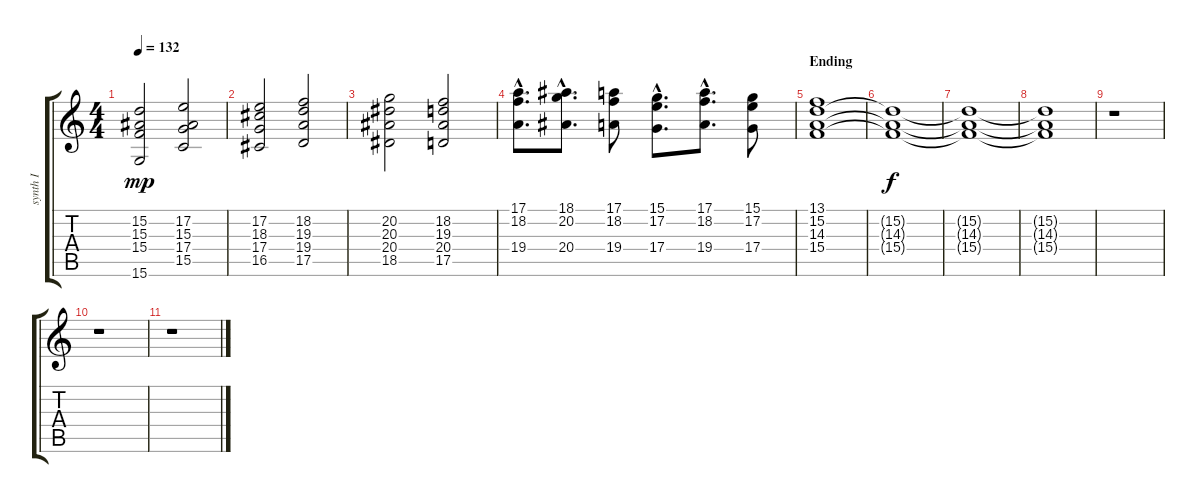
\track ("synth I" "synth I") {instrument pad7halo}
\staff {score tabs}
\tuning (E4 B3 G3 D3 A2 E2) {hide}
\ts (4 4)
\tempo 132
\clef g2
\ks c
(15.2 15.3 15.4 15.6).2{dy mp} (17.2 15.3 17.4 15.5).2 |
(17.2 18.3 17.4 16.5).2 (18.2 19.3 19.4 17.5).2 |
(20.2 20.3 20.4 18.5).2 (18.2 19.3 20.4 17.5).2 |
(17.1{hac} 18.2{hac} 19.4{hac}).8{d} (18.1{hac} 20.2{hac} 20.4{hac}).8{d} (17.1 18.2 19.4).8 (15.1{hac} 17.2{hac} 17.4{hac}).8{d} (17.1{hac} 18.2{hac} 19.4{hac}).8{d} (15.1 17.2 17.4).8 |
\section ("" "Ending")
(13.1 15.2 14.3 15.4).1{instrument pad7halo} |
(15.2{t} 14.3{t} 15.4{t}).1{dy f} |
(15.2{t} 14.3{t} 15.4{t}).1 |
(15.2{t} 14.3{t} 15.4{t}).1 |
r.1 |
r.1 |
r.1
